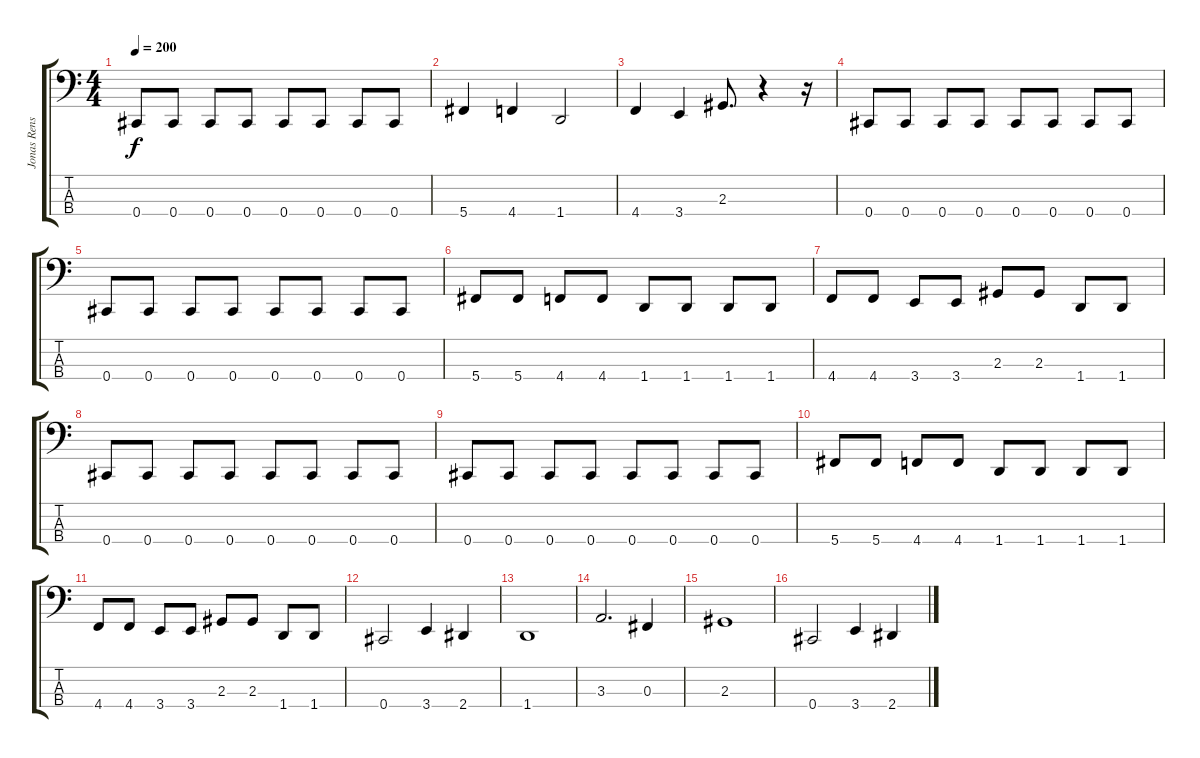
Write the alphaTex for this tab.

\track ("Jonas Renske" "Jonas Rens") {instrument electricbassfinger}
\staff {score tabs}
\tuning (E2 B1 Gb1 Db1) {hide}
\ts (4 4)
\tempo 200
\clef f4
\ks c
0.4.8{dy f} 0.4.8 0.4.8 0.4.8 0.4.8 0.4.8 0.4.8 0.4.8 |
5.4.4 4.4.4 1.4.2 |
4.4.4 3.4.4 2.3.8{d} r.4 r.16 |
0.4.8 0.4.8 0.4.8 0.4.8 0.4.8 0.4.8 0.4.8 0.4.8 |
0.4.8 0.4.8 0.4.8 0.4.8 0.4.8 0.4.8 0.4.8 0.4.8 |
5.4.8 5.4.8 4.4.8 4.4.8 1.4.8 1.4.8 1.4.8 1.4.8 |
4.4.8 4.4.8 3.4.8 3.4.8 2.3.8 2.3.8 1.4.8 1.4.8 |
0.4.8 0.4.8 0.4.8 0.4.8 0.4.8 0.4.8 0.4.8 0.4.8 |
0.4.8 0.4.8 0.4.8 0.4.8 0.4.8 0.4.8 0.4.8 0.4.8 |
5.4.8 5.4.8 4.4.8 4.4.8 1.4.8 1.4.8 1.4.8 1.4.8 |
4.4.8 4.4.8 3.4.8 3.4.8 2.3.8 2.3.8 1.4.8 1.4.8 |
0.4.2 3.4.4 2.4.4 |
1.4.1 |
3.3.2{d} 0.3.4 |
2.3.1 |
0.4.2 3.4.4 2.4.4
